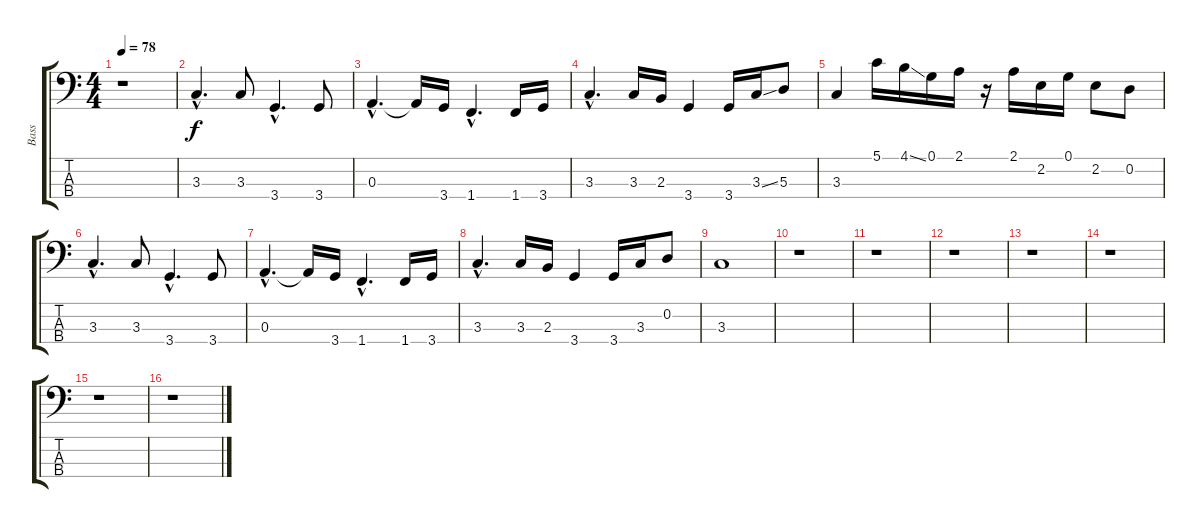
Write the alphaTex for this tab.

\track ("Bass" "Bass") {instrument electricbassfinger}
\staff {score tabs}
\tuning (G2 D2 A1 E1) {hide}
\ts (4 4)
\tempo 78
\clef f4
\ks c
r.1{dy f instrument electricbassfinger} |
3.3{hac}.4{d} 3.3.8 3.4{hac}.4{d} 3.4.8 |
0.3{hac}.4{d} 0.3{t}.16 3.4.16 1.4{hac}.4{d} 1.4.16 3.4.16 |
3.3{hac}.4{d} 3.3.16 2.3.16 3.4.4 3.4.16 3.3{ss}.16 5.3.8 |
3.3.4 5.1.16 4.1{ss}.16 0.1.16 2.1.16 r.16 2.1.16 2.2.16 0.1.16 2.2.8 0.2.8 |
3.3{hac}.4{d} 3.3.8 3.4{hac}.4{d} 3.4.8 |
0.3{hac}.4{d} 0.3{t}.16 3.4.16 1.4{hac}.4{d} 1.4.16 3.4.16 |
3.3{hac}.4{d} 3.3.16 2.3.16 3.4.4 3.4.16 3.3.16 0.2.8 |
3.3.1 |
r.1 |
r.1 |
r.1 |
r.1 |
r.1 |
r.1 |
r.1
